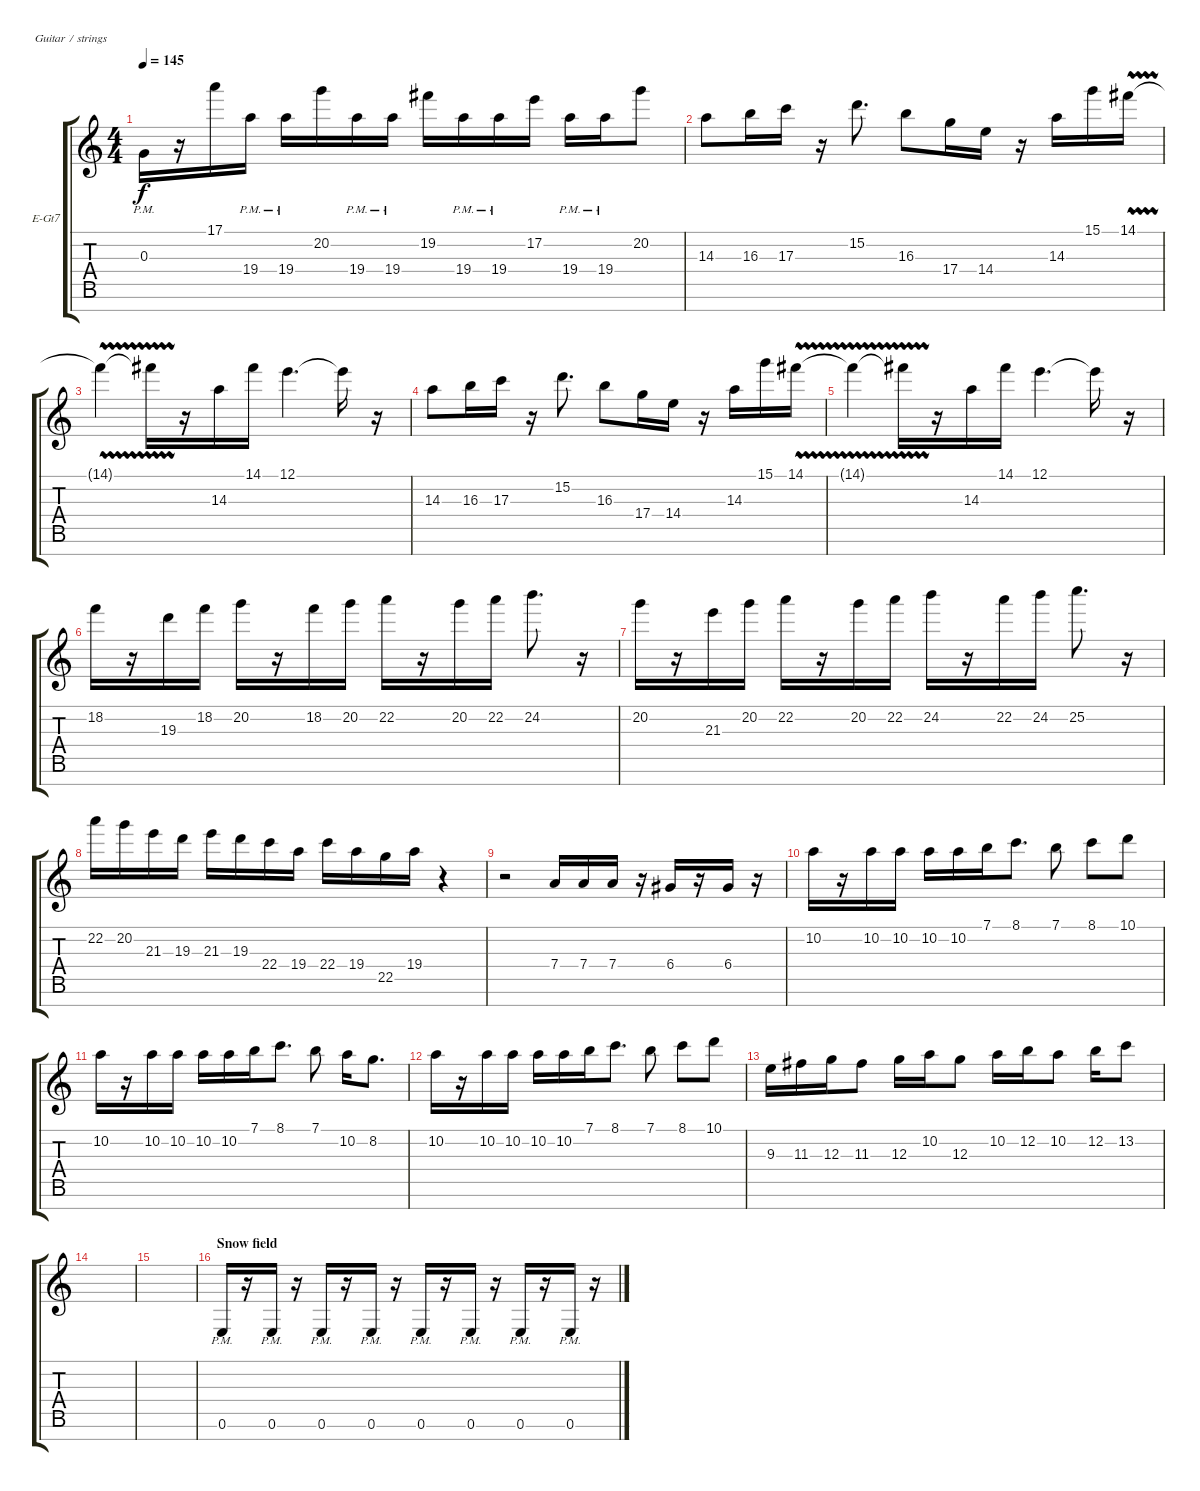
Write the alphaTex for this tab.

\defaultSystemsLayout 4
\bracketExtendMode groupsimilarinstruments
\firstSystemTrackNameOrientation horizontal
\otherSystemsTrackNameOrientation horizontal
\track ("Electric Guitar" "E-Gt7") {instrument overdrivenguitar}
\staff {score tabs}
\tuning (E4 B3 G3 D3 A2 E2 B1)
\ts (4 4)
\tempo 145
\clef g2
\ks c
0.3{pm}.16{dy f} r.16 17.1.16 19.4{pm}.16 19.4{pm}.16 20.2.16 19.4{pm}.16 19.4{pm}.16 19.2.16 19.4{pm}.16 19.4{pm}.16 17.2.16 19.4{pm}.16 19.4{pm}.16 20.2.8 |
14.3.8 16.3.16 17.3.16 r.16 15.2.8{d} 16.3.8 17.4.16 14.4.16 r.16 14.3.16 15.1.16 14.1{vw}.16 |
14.1{vw t}.4 14.1{vw t}.16 r.16 14.3.16 14.1.16 12.1.4{d} 12.1{t}.16 r.16 |
14.3.8 16.3.16 17.3.16 r.16 15.2.8{d} 16.3.8 17.4.16 14.4.16 r.16 14.3.16 15.1.16 14.1{vw}.16 |
14.1{vw t}.4 14.1{vw t}.16 r.16 14.3.16 14.1.16 12.1.4{d} 12.1{t}.16 r.16 |
18.2.16 r.16 19.3.16 18.2.16 20.2.16 r.16 18.2.16 20.2.16 22.2.16 r.16 20.2.16 22.2.16 24.2.8{d} r.16 |
20.2.16 r.16 21.3.16 20.2.16 22.2.16 r.16 20.2.16 22.2.16 24.2.16 r.16 22.2.16 24.2.16 25.2.8{d} r.16 |
22.2.16 20.2.16 21.3.16 19.3.16 21.3.16 19.3.16 22.4.16 19.4.16 22.4.16 19.4.16 22.5.16 19.4.16 r.4 |
r.2 7.4.16 7.4.16 7.4.16 r.16 6.4.16 r.16 6.4.16 r.16 |
10.2.16 r.16 10.2.16 10.2.16 10.2.16 10.2.16 7.1.16 8.1.8{d} 7.1.8 8.1.8 10.1.8 |
10.2.16 r.16 10.2.16 10.2.16 10.2.16 10.2.16 7.1.16 8.1.8{d} 7.1.8 10.2.16 8.2.8{d} |
10.2.16 r.16 10.2.16 10.2.16 10.2.16 10.2.16 7.1.16 8.1.8{d} 7.1.8 8.1.8 10.1.8 |
9.3.16 11.3.16 12.3.16 11.3.8 12.3.16 10.2.16 12.3.8 10.2.16 12.2.16 10.2.8 12.2.16 13.2.8 |
|
|
\section ("" "Snow field")
0.6{pm}.16 r.16 0.6{pm}.16 r.16 0.6{pm}.16 r.16 0.6{pm}.16 r.16 0.6{pm}.16 r.16 0.6{pm}.16 r.16 0.6{pm}.16 r.16 0.6{pm}.16 r.16
